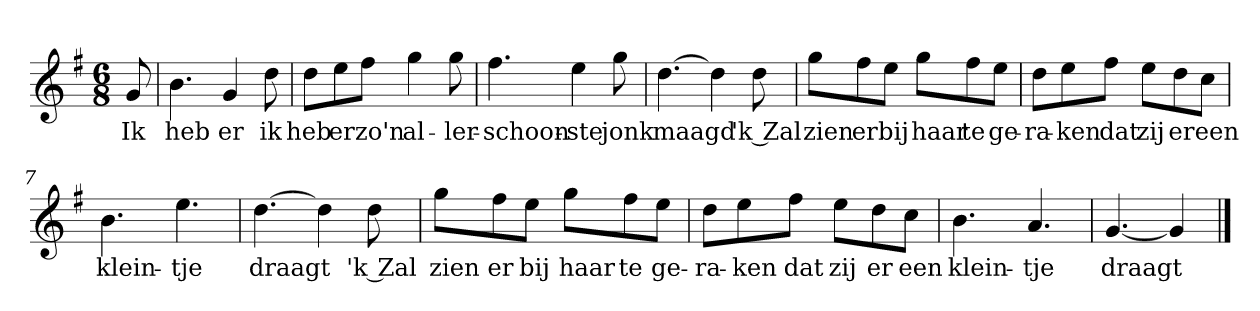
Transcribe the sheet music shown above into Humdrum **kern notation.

**kern	**text
*part1	*part1
*staff1	*staff1
*clefG2	*
*k[f#]	*
*G:	*
*M6/8	*
*MM120	*
=	=
8g	Ik
=1	=1
4.b	heb
4g	er
8dd	ik
=2	=2
8dd\L	heb
8ee\	er
8ff#\J	zo'n
4gg	al-
8gg	-ler-
=3	=3
4.ff#	-schoon-
4ee	-ste
8gg	jonk
=4	=4
[4.dd	maagd
4dd]	.
8dd	'k Zal
=5	=5
8gg\L	zien
8ff#\	er
8ee\J	bij
8gg\L	haar
8ff#\	te
8ee\J	ge-
=6	=6
8dd\L	-ra-
8ee\	-ken
8ff#\J	dat
8ee\L	zij
8dd\	er
8cc\J	een
=7	=7
4.b	klein-
4.ee	-tje
=8	=8
[4.dd	draagt
4dd]	.
8dd	'k Zal
=9	=9
8gg\L	zien
8ff#\	er
8ee\J	bij
8gg\L	haar
8ff#\	te
8ee\J	ge-
=10	=10
8dd\L	-ra-
8ee\	-ken
8ff#\J	dat
8ee\L	zij
8dd\	er
8cc\J	een
=11	=11
4.b	klein-
4.a	-tje
=12	=12
[4.g	draagt
4g]	.
==	==
*-	*-
